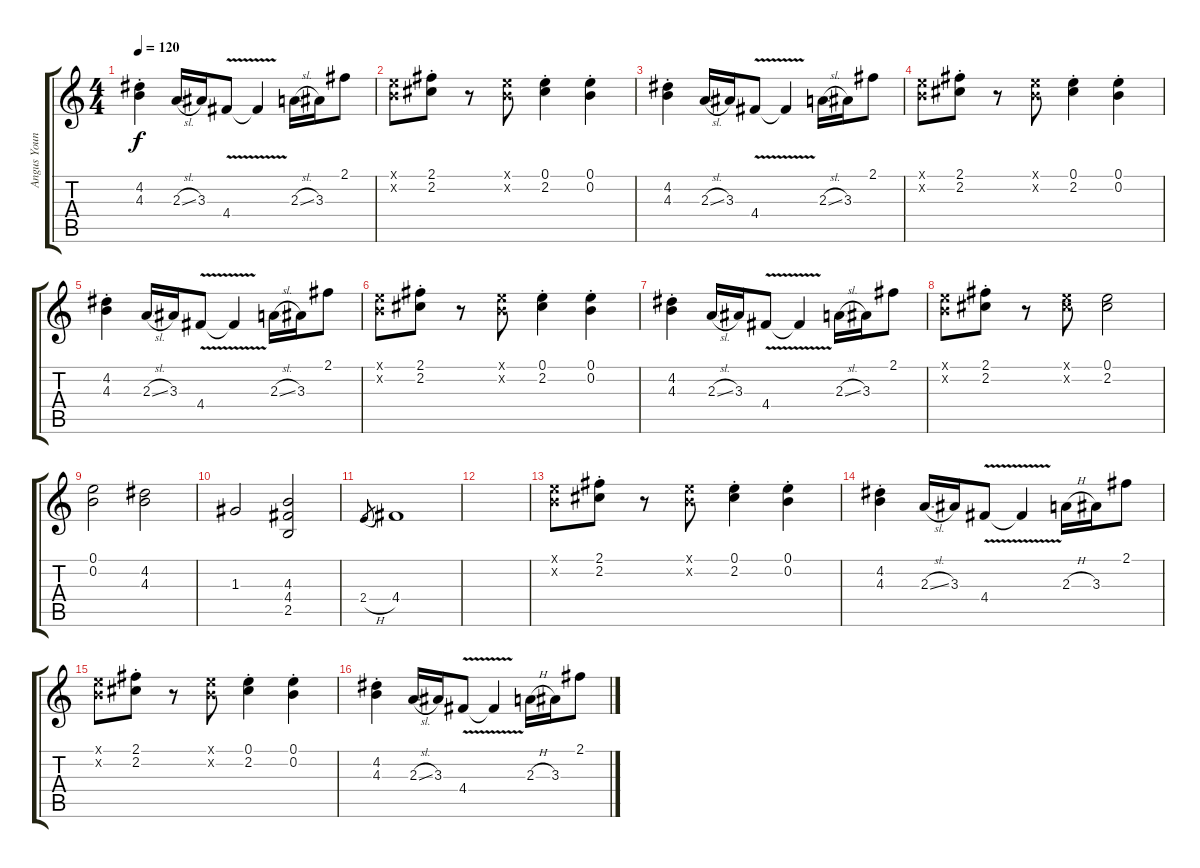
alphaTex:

\track ("Angus Young" "Angus Youn") {instrument distortionguitar}
\staff {score tabs}
\tuning (E4 B3 G3 D3 A2 E2) {hide}
\ts (4 4)
\tempo 120
\clef g2
\ks c
(4.2{st} 4.3{st}).4{dy f} 2.3{sl}.16 3.3.16 4.4{v}.8 4.4{t}.4 2.3{sl}.16 3.3.16 2.1.8 |
(0.1{x} 0.2{x}).8 (2.1{st} 2.2{st}).8 r.8 (0.1{x} 0.2{x}).8 (0.1{st} 2.2{st}).4 (0.1{st} 0.2{st}).4 |
(4.2{st} 4.3{st}).4 2.3{sl}.16 3.3.16 4.4{v}.8 4.4{t}.4 2.3{sl}.16 3.3.16 2.1.8 |
(0.1{x} 0.2{x}).8 (2.1{st} 2.2{st}).8 r.8 (0.1{x} 0.2{x}).8 (0.1{st} 2.2{st}).4 (0.1{st} 0.2{st}).4 |
(4.2{st} 4.3{st}).4 2.3{sl}.16 3.3.16 4.4{v}.8 4.4{t}.4 2.3{sl}.16 3.3.16 2.1.8 |
(0.1{x} 0.2{x}).8 (2.1{st} 2.2{st}).8 r.8 (0.1{x} 0.2{x}).8 (0.1{st} 2.2{st}).4 (0.1{st} 0.2{st}).4 |
(4.2{st} 4.3{st}).4 2.3{sl}.16 3.3.16 4.4{v}.8 4.4{t}.4 2.3{sl}.16 3.3.16 2.1.8 |
(0.1{x} 0.2{x}).8 (2.1{st} 2.2{st}).8 r.8 (0.1{x} 2.2{x}).8 (0.1 2.2).2 |
(0.1 0.2).2 (4.2 4.3).2 |
1.3.2 (4.3 4.4 2.5).2 |
2.4{h}.8{gr} 4.4.1 |
|
(0.1{x} 0.2{x}).8 (2.1{st} 2.2{st}).8 r.8 (0.1{x} 0.2{x}).8 (0.1{st} 2.2{st}).4 (0.1{st} 0.2{st}).4 |
(4.2{st} 4.3{st}).4 2.3{sl}.16 3.3.16 4.4{v}.8 4.4{t}.4 2.3{h}.16 3.3.16 2.1.8 |
(0.1{x} 0.2{x}).8 (2.1{st} 2.2{st}).8 r.8 (0.1{x} 0.2{x}).8 (0.1{st} 2.2{st}).4 (0.1{st} 0.2{st}).4 |
(4.2{st} 4.3{st}).4 2.3{sl}.16 3.3.16 4.4{v}.8 4.4{t}.4 2.3{h}.16 3.3.16 2.1.8
